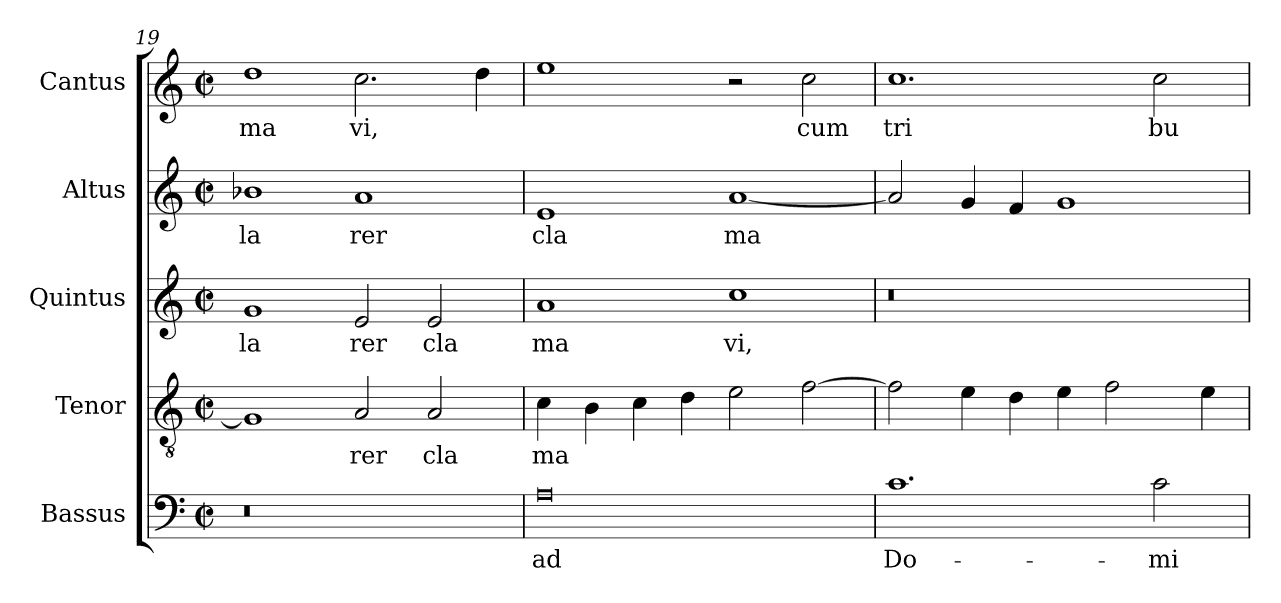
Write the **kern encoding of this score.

**kern	**text	**kern	**text	**kern	**text	**kern	**text	**kern	**text
*part5	*part5	*part4	*part4	*part3	*part3	*part2	*part2	*part1	*part1
*staff5	*staff5	*staff4	*staff4	*staff3	*staff3	*staff2	*staff2	*staff1	*staff1
*I"Bassus	*	*I"Tenor	*	*I"Quintus	*	*I"Altus	*	*I"Cantus	*
*clefF4	*	*clefGv2	*	*clefG2	*	*clefG2	*	*clefG2	*
*	*	*	*	*	*	*k[]	*	*	*
*	*	*	*	*	*	*C:	*	*	*
*M2/2	*	*M2/2	*	*M2/2	*	*M2/2	*	*M2/2	*
*met(c|)	*	*met(c|)	*	*met(c|)	*	*met(c|)	*	*met(c|)	*
=19	=19	=19	=19	=19	=19	=19	=19	=19	=19
!	!	!	!	!	!LO:LY:b:cj	!	!LO:LY:b:cj	!	!LO:LY:b:cj
0r	.	1G]	.	1g	la	1b-	la	1dd	ma
!	!	!	!LO:LY:b:cj	!	!LO:LY:b:cj	!	!LO:LY:b:cj	!	!LO:LY:b:cj
.	.	2A/	rer	2e/	rer	1a	rer	2.cc\	vi,
!	!	!	!LO:LY:b:cj	!	!LO:LY:b:cj	!	!	!	!
.	.	2A/	cla	2e/	cla	.	.	.	.
.	.	.	.	.	.	.	.	4dd\	.
=20	=20	=20	=20	=20	=20	=20	=20	=20	=20
!	!LO:LY:b:cj	!	!LO:LY:b	!	!LO:LY:b:cj	!	!LO:LY:b:cj	!	!
0A	ad	4c\	ma	1a	ma	1e	cla	1ee	.
.	.	4B\	.	.	.	.	.	.	.
.	.	4c\	.	.	.	.	.	.	.
.	.	4d\	.	.	.	.	.	.	.
!	!	!	!	!	!LO:LY:b:cj	!	!LO:LY:b:cj	!	!
.	.	2e\	.	1cc	vi,	[<1a	ma	2r	.
!	!	!	!	!	!	!	!	!	!LO:LY:b:cj
.	.	[>2f\	.	.	.	.	.	2cc\	cum
=21	=21	=21	=21	=21	=21	=21	=21	=21	=21
!	!LO:LY:b:cj	!	!	!	!	!	!	!	!LO:LY:b:cj
1.c	Do-	2f\]	.	0r	.	2a/]	.	1.cc	tri
.	.	4e\	.	.	.	4g/	.	.	.
.	.	4d\	.	.	.	4f/	.	.	.
.	.	4e\	.	.	.	1g	.	.	.
.	.	2f\	.	.	.	.	.	.	.
!	!LO:LY:b:cj	!	!	!	!	!	!	!	!LO:LY:b:cj
2c\	-mi-	.	.	.	.	.	.	2cc\	bu
.	.	4e\	.	.	.	.	.	.	.
=	=	=	=	=	=	=	=	=	=
*-	*-	*-	*-	*-	*-	*-	*-	*-	*-
